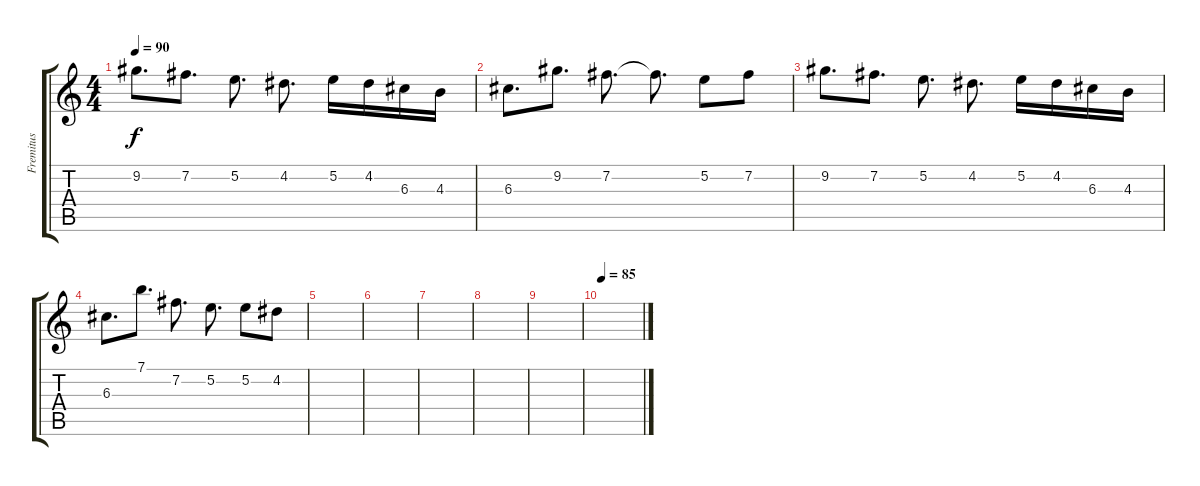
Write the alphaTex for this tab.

\track ("Fremitus" "Fremitus") {instrument distortionguitar}
\staff {score tabs}
\tuning (E4 B3 G3 D3 A2 E2) {hide}
\ts (4 4)
\tempo 90
\clef g2
\ks c
9.2.8{d dy f} 7.2.8{d} 5.2.8{d} 4.2.8{d} 5.2.16 4.2.16 6.3.16 4.3.16 |
6.3.8{d} 9.2.8{d} 7.2.8{d} 7.2{t}.8{d} 5.2.8 7.2.8 |
9.2.8{d} 7.2.8{d} 5.2.8{d} 4.2.8{d} 5.2.16 4.2.16 6.3.16 4.3.16 |
6.3.8{d} 7.1.8{d} 7.2.8{d} 5.2.8{d} 5.2.8 4.2.8 |
|
|
|
|
|
\tempo 83
\tempo 85
